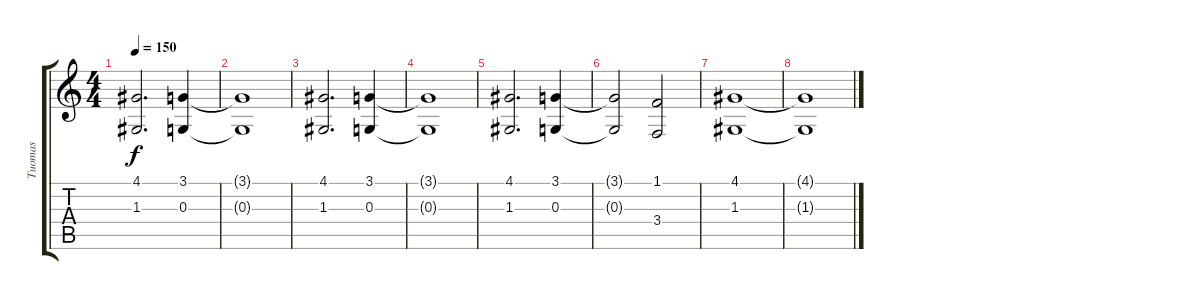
\track ("Tuomas" "Tuomas") {instrument synthstrings1}
\staff {score tabs}
\tuning (E4 B3 G3 D3 A2 E2) {hide}
\ts (4 4)
\tempo 150
\clef g2
\ks c
(4.1 1.3).2{d dy f} (3.1 0.3).4 |
(3.1{t} 0.3{t}).1 |
(4.1 1.3).2{d} (3.1 0.3).4 |
(3.1{t} 0.3{t}).1 |
(4.1 1.3).2{d} (3.1 0.3).4 |
(3.1{t} 0.3{t}).2 (1.1 3.4).2 |
(4.1 1.3).1 |
(4.1{t} 1.3{t}).1
